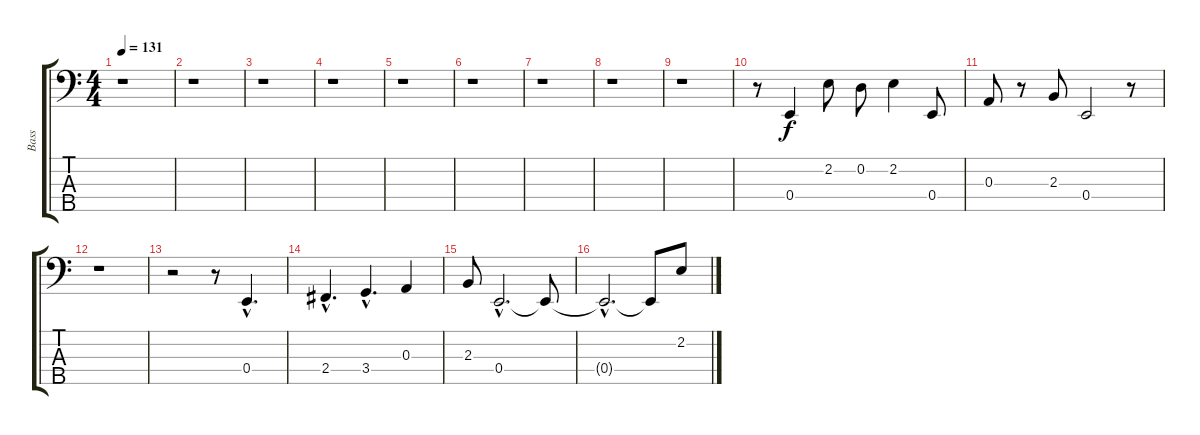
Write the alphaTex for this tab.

\track ("Bass" "Bass") {instrument electricbassfinger}
\staff {score tabs}
\tuning (G2 D2 A1 E1 B0) {hide}
\ts (4 4)
\tempo 131
\clef f4
\ks c
r.1{dy f} |
r.1 |
r.1 |
r.1 |
r.1 |
r.1 |
r.1 |
r.1 |
r.1 |
r.8 0.4.4 2.2.8 0.2.8 2.2.4 0.4.8 |
0.3.8 r.8 2.3.8 0.4.2 r.8 |
r.1 |
r.2 r.8 0.4{hac}.4{d} |
2.4{hac}.4{d} 3.4{hac}.4{d} 0.3.4 |
2.3.8 0.4{hac}.2{d} 0.4{t}.8 |
0.4{hac t}.2{d} 0.4{t}.8 2.2.8
